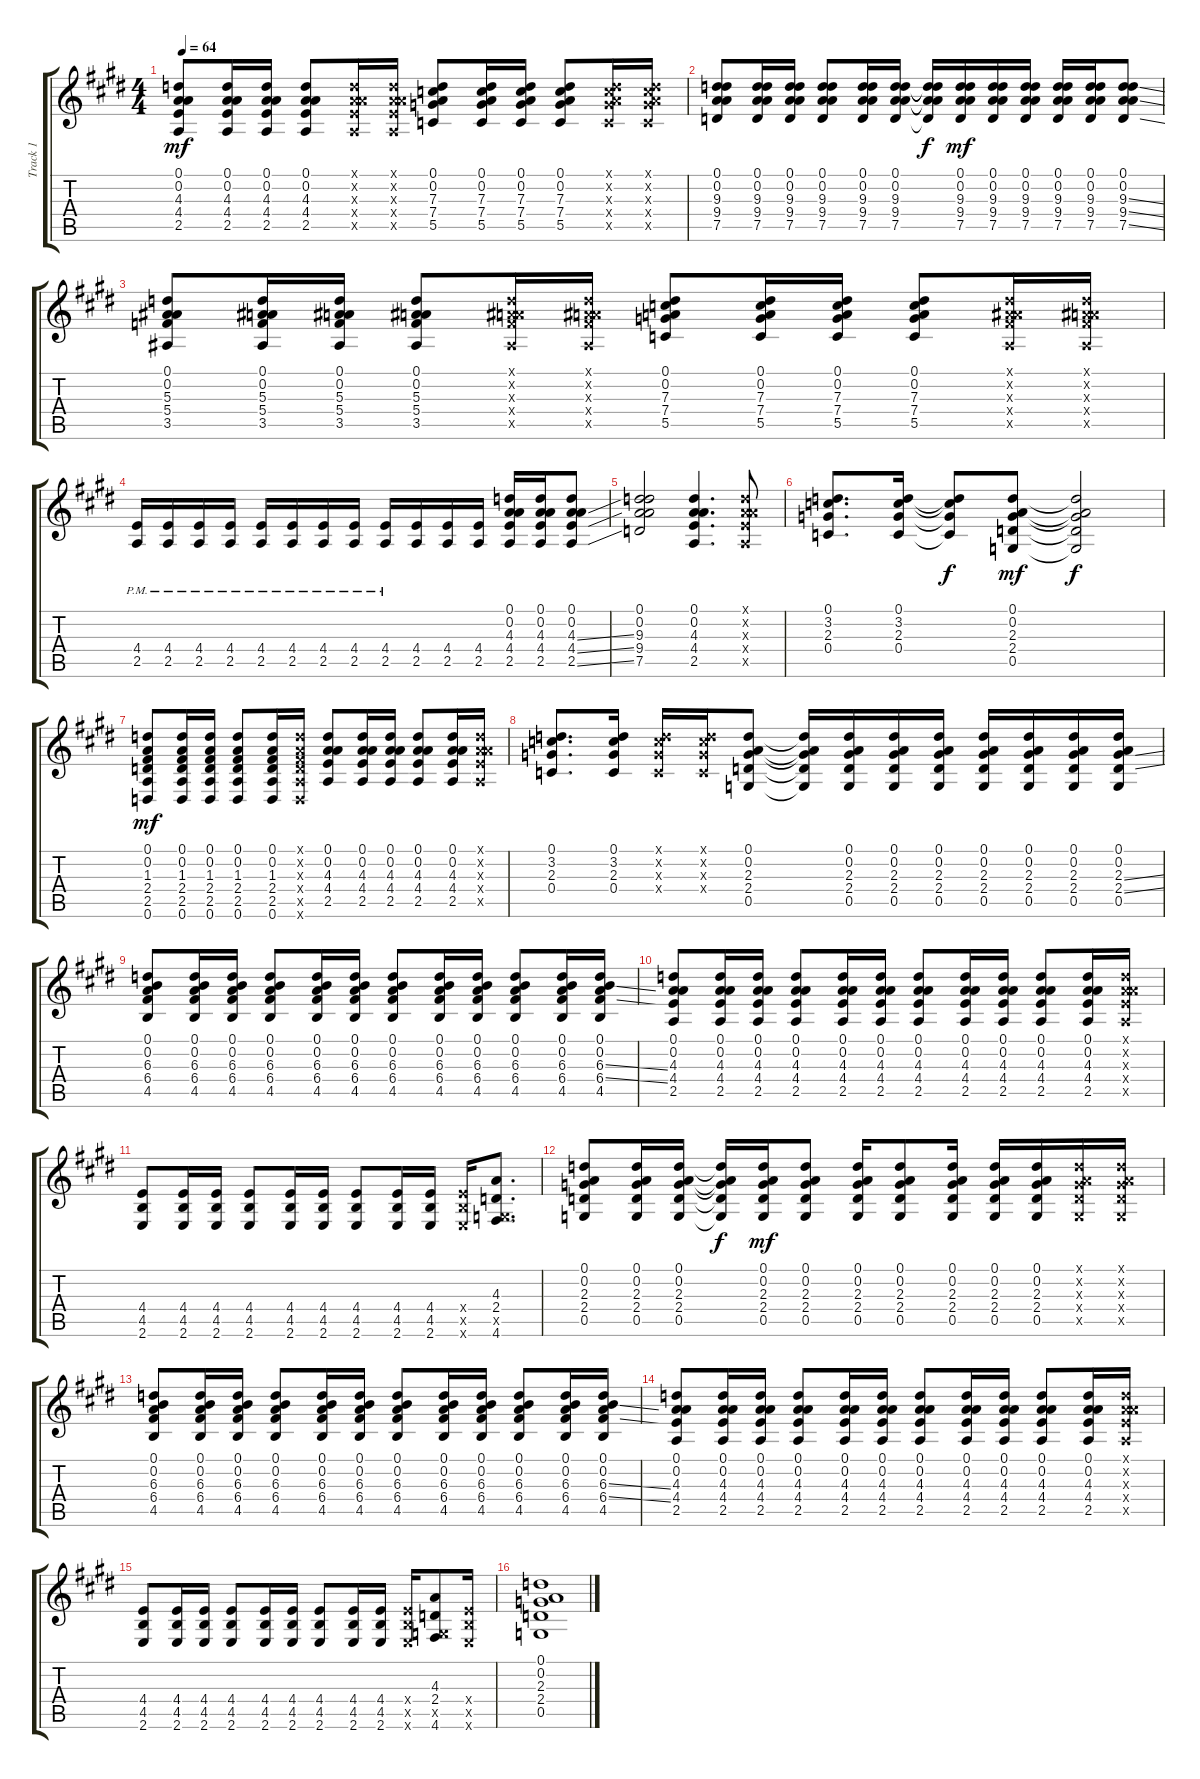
\track ("Track 1" "Track 1") {instrument acousticguitarsteel}
\staff {score tabs}
\tuning (D4 A3 F3 C3 G2 D2) {hide}
\ts (4 4)
\tempo 64
\clef g2
\ks e
(0.1 0.2 4.3 4.4 2.5).8{dy mf} (0.1 0.2 4.3 4.4 2.5).16 (0.1 0.2 4.3 4.4 2.5).16 (0.1 0.2 4.3 4.4 2.5).8 (0.1{x} 0.2{x} 4.3{x} 4.4{x} 2.5{x}).16 (0.1{x} 0.2{x} 4.3{x} 4.4{x} 2.5{x}).16 (0.1 0.2 7.3 7.4 5.5).8 (0.1 0.2 7.3 7.4 5.5).16 (0.1 0.2 7.3 7.4 5.5).16 (0.1 0.2 7.3 7.4 5.5).8 (0.1{x} 0.2{x} 7.3{x} 7.4{x} 5.5{x}).16 (0.1{x} 0.2{x} 7.3{x} 7.4{x} 5.5{x}).16 |
(0.1 0.2 9.3 9.4 7.5).8 (0.1 0.2 9.3 9.4 7.5).16 (0.1 0.2 9.3 9.4 7.5).16 (0.1 0.2 9.3 9.4 7.5).8 (0.1 0.2 9.3 9.4 7.5).16 (0.1 0.2 9.3 9.4 7.5).16 (0.1{t} 0.2{t} 9.3{t} 9.4{t} 7.5{t}).16{dy f} (0.1 0.2 9.3 9.4 7.5).16{dy mf} (0.1 0.2 9.3 9.4 7.5).16 (0.1 0.2 9.3 9.4 7.5).16 (0.1 0.2 9.3 9.4 7.5).16 (0.1 0.2 9.3 9.4 7.5).16 (0.1 0.2 9.3{ss} 9.4{ss} 7.5{ss}).8 |
(0.1 0.2 5.3 5.4 3.5).8 (0.1 0.2 5.3 5.4 3.5).16 (0.1 0.2 5.3 5.4 3.5).16 (0.1 0.2 5.3 5.4 3.5).8 (0.1{x} 0.2{x} 5.3{x} 5.4{x} 3.5{x}).16 (0.1{x} 0.2{x} 5.3{x} 5.4{x} 3.5{x}).16 (0.1 0.2 7.3 7.4 5.5).8 (0.1 0.2 7.3 7.4 5.5).16 (0.1 0.2 7.3 7.4 5.5).16 (0.1 0.2 7.3 7.4 5.5).8 (0.1{x} 0.2{x} 5.3{x} 5.4{x} 3.5{x}).16 (0.1{x} 0.2{x} 5.3{x} 5.4{x} 3.5{x}).16 |
(4.4{pm} 2.5{pm}).16 (4.4{pm} 2.5{pm}).16 (4.4{pm} 2.5{pm}).16 (4.4{pm} 2.5{pm}).16 (4.4{pm} 2.5{pm}).16 (4.4{pm} 2.5{pm}).16 (4.4{pm} 2.5{pm}).16 (4.4{pm} 2.5{pm}).16 (4.4{pm} 2.5{pm}).16 (4.4 2.5).16 (4.4 2.5).16 (4.4 2.5).16 (0.1 0.2 4.3 4.4 2.5).16 (0.1 0.2 4.3 4.4 2.5).16 (0.1 0.2 4.3{ss} 4.4{ss} 2.5{ss}).8 |
(0.1 0.2 9.3 9.4 7.5).2 (0.1 0.2 4.3 4.4 2.5).4{d} (0.1{x} 0.2{x} 4.3{x} 4.4{x} 2.5{x}).8 |
(0.1 3.2 2.3 0.4).8{d} (0.1 3.2 2.3 0.4).16 (0.1{t} 3.2{t} 2.3{t} 0.4{t}).8{dy f} (0.1 0.2 2.3 2.4 0.5).8{dy mf} (0.1{t} 0.2{t} 2.3{t} 2.4{t} 0.5{t}).2{dy f} |
(0.1 0.2 1.3 2.4 2.5 0.6).8{dy mf} (0.1 0.2 1.3 2.4 2.5 0.6).16 (0.1 0.2 1.3 2.4 2.5 0.6).16 (0.1 0.2 1.3 2.4 2.5 0.6).8 (0.1 0.2 1.3 2.4 2.5 0.6).16 (0.1{x} 0.2{x} 1.3{x} 2.4{x} 2.5{x} 0.6{x}).16 (0.1 0.2 4.3 4.4 2.5).8 (0.1 0.2 4.3 4.4 2.5).16 (0.1 0.2 4.3 4.4 2.5).16 (0.1 0.2 4.3 4.4 2.5).8 (0.1 0.2 4.3 4.4 2.5).16 (0.1{x} 0.2{x} 4.3{x} 4.4{x} 2.5{x}).16 |
(0.1 3.2 2.3 0.4).8{d} (0.1 3.2 2.3 0.4).16 (0.1{x} 3.2{x} 2.3{x} 0.4{x}).16 (0.1{x} 3.2{x} 2.3{x} 0.4{x}).16 (0.1 0.2 2.3 2.4 0.5).8 (0.1{t} 0.2{t} 2.3{t} 2.4{t} 0.5{t}).16 (0.1 0.2 2.3 2.4 0.5).16 (0.1 0.2 2.3 2.4 0.5).16 (0.1 0.2 2.3 2.4 0.5).16 (0.1 0.2 2.3 2.4 0.5).16 (0.1 0.2 2.3 2.4 0.5).16 (0.1 0.2 2.3 2.4 0.5).16 (0.1 0.2 2.3{ss} 2.4{ss} 0.5).16 |
(0.1 0.2 6.3 6.4 4.5).8 (0.1 0.2 6.3 6.4 4.5).16 (0.1 0.2 6.3 6.4 4.5).16 (0.1 0.2 6.3 6.4 4.5).8 (0.1 0.2 6.3 6.4 4.5).16 (0.1 0.2 6.3 6.4 4.5).16 (0.1 0.2 6.3 6.4 4.5).8 (0.1 0.2 6.3 6.4 4.5).16 (0.1 0.2 6.3 6.4 4.5).16 (0.1 0.2 6.3 6.4 4.5).8 (0.1 0.2 6.3 6.4 4.5).16 (0.1 0.2 6.3{ss} 6.4{ss} 4.5).16 |
(0.1 0.2 4.3 4.4 2.5).8 (0.1 0.2 4.3 4.4 2.5).16 (0.1 0.2 4.3 4.4 2.5).16 (0.1 0.2 4.3 4.4 2.5).8 (0.1 0.2 4.3 4.4 2.5).16 (0.1 0.2 4.3 4.4 2.5).16 (0.1 0.2 4.3 4.4 2.5).8 (0.1 0.2 4.3 4.4 2.5).16 (0.1 0.2 4.3 4.4 2.5).16 (0.1 0.2 4.3 4.4 2.5).8 (0.1 0.2 4.3 4.4 2.5).16 (0.1{x} 0.2{x} 4.3{x} 4.4{x} 2.5{x}).16 |
(4.4 4.5 2.6).8 (4.4 4.5 2.6).16 (4.4 4.5 2.6).16 (4.4 4.5 2.6).8 (4.4 4.5 2.6).16 (4.4 4.5 2.6).16 (4.4 4.5 2.6).8 (4.4 4.5 2.6).16 (4.4 4.5 2.6).16 (4.4{x} 4.5{x} 2.6{x}).16 (4.3 2.4 0.5{x} 4.6).8{d} |
(0.1 0.2 2.3 2.4 0.5).8 (0.1 0.2 2.3 2.4 0.5).16 (0.1 0.2 2.3 2.4 0.5).16 (0.1{t} 0.2{t} 2.3{t} 2.4{t} 0.5{t}).16{dy f} (0.1 0.2 2.3 2.4 0.5).16{dy mf} (0.1 0.2 2.3 2.4 0.5).8 (0.1 0.2 2.3 2.4 0.5).16 (0.1 0.2 2.3 2.4 0.5).8 (0.1 0.2 2.3 2.4 0.5).16 (0.1 0.2 2.3 2.4 0.5).16 (0.1 0.2 2.3 2.4 0.5).16 (0.1{x} 0.2{x} 2.3{x} 2.4{x} 0.5{x}).16 (0.1{x} 0.2{x} 2.3{x} 2.4{x} 0.5{x}).16 |
(0.1 0.2 6.3 6.4 4.5).8 (0.1 0.2 6.3 6.4 4.5).16 (0.1 0.2 6.3 6.4 4.5).16 (0.1 0.2 6.3 6.4 4.5).8 (0.1 0.2 6.3 6.4 4.5).16 (0.1 0.2 6.3 6.4 4.5).16 (0.1 0.2 6.3 6.4 4.5).8 (0.1 0.2 6.3 6.4 4.5).16 (0.1 0.2 6.3 6.4 4.5).16 (0.1 0.2 6.3 6.4 4.5).8 (0.1 0.2 6.3 6.4 4.5).16 (0.1 0.2 6.3{ss} 6.4{ss} 4.5).16 |
(0.1 0.2 4.3 4.4 2.5).8 (0.1 0.2 4.3 4.4 2.5).16 (0.1 0.2 4.3 4.4 2.5).16 (0.1 0.2 4.3 4.4 2.5).8 (0.1 0.2 4.3 4.4 2.5).16 (0.1 0.2 4.3 4.4 2.5).16 (0.1 0.2 4.3 4.4 2.5).8 (0.1 0.2 4.3 4.4 2.5).16 (0.1 0.2 4.3 4.4 2.5).16 (0.1 0.2 4.3 4.4 2.5).8 (0.1 0.2 4.3 4.4 2.5).16 (0.1{x} 0.2{x} 4.3{x} 4.4{x} 2.5{x}).16 |
(4.4 4.5 2.6).8 (4.4 4.5 2.6).16 (4.4 4.5 2.6).16 (4.4 4.5 2.6).8 (4.4 4.5 2.6).16 (4.4 4.5 2.6).16 (4.4 4.5 2.6).8 (4.4 4.5 2.6).16 (4.4 4.5 2.6).16 (4.4{x} 4.5{x} 2.6{x}).16 (4.3 2.4 0.5{x} 4.6).8 (4.4{x} 4.5{x} 2.6{x}).16 |
(0.1 0.2 2.3 2.4 0.5).1
